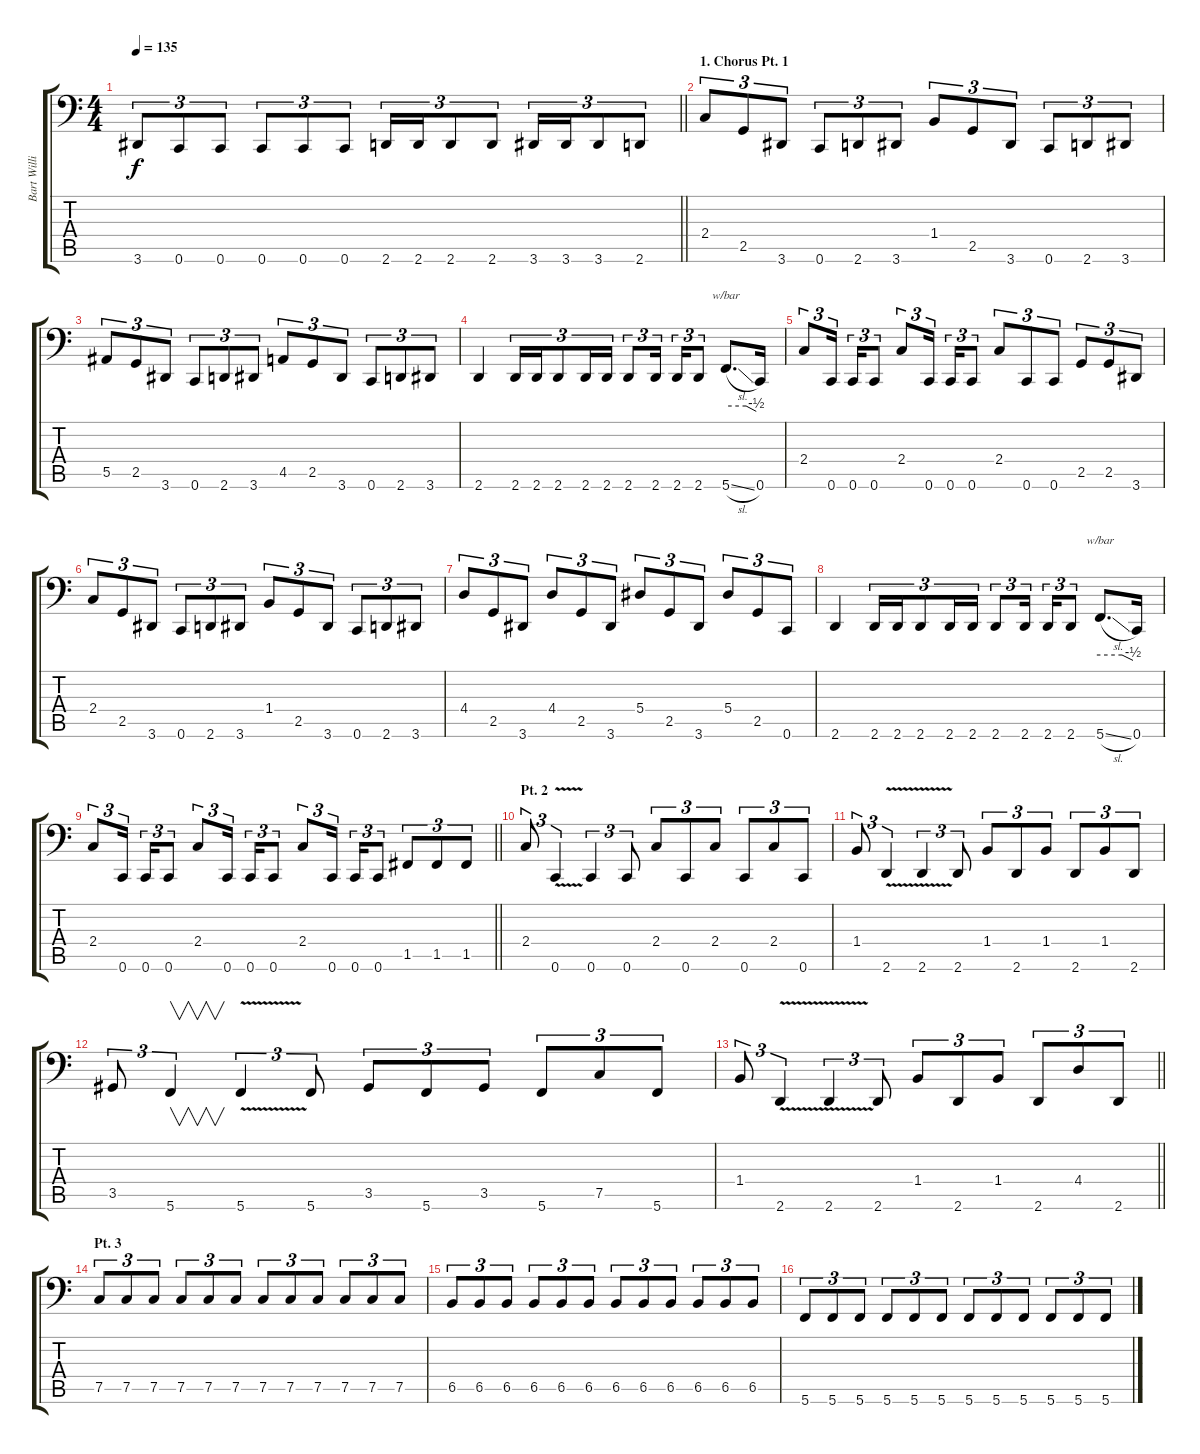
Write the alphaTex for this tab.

\track ("Bart Williams" "Bart Willi") {instrument electricbasspick}
\staff {score tabs}
\tuning (C3 G2 Eb2 Bb1 F1 C1) {hide}
\ts (4 4)
\tempo 135
\clef f4
\barLineRight lightlight
\ks c
3.6.8{tu (3 2) dy f} 0.6.8{tu (3 2)} 0.6.8{tu (3 2)} 0.6.8{tu (3 2)} 0.6.8{tu (3 2)} 0.6.8{tu (3 2)} 2.6.16{tu (3 2)} 2.6.16{tu (3 2)} 2.6.8{tu (3 2)} 2.6.8{tu (3 2)} 3.6.16{tu (3 2)} 3.6.16{tu (3 2)} 3.6.8{tu (3 2)} 2.6.8{tu (3 2)} |
\section ("" "1. Chorus Pt. 1")
2.4.8{tu (3 2)} 2.5.8{tu (3 2)} 3.6.8{tu (3 2)} 0.6.8{tu (3 2)} 2.6.8{tu (3 2)} 3.6.8{tu (3 2)} 1.4.8{tu (3 2)} 2.5.8{tu (3 2)} 3.6.8{tu (3 2)} 0.6.8{tu (3 2)} 2.6.8{tu (3 2)} 3.6.8{tu (3 2)} |
5.5.8{tu (3 2)} 2.5.8{tu (3 2)} 3.6.8{tu (3 2)} 0.6.8{tu (3 2)} 2.6.8{tu (3 2)} 3.6.8{tu (3 2)} 4.5.8{tu (3 2)} 2.5.8{tu (3 2)} 3.6.8{tu (3 2)} 0.6.8{tu (3 2)} 2.6.8{tu (3 2)} 3.6.8{tu (3 2)} |
2.6.4 2.6.16{tu (3 2)} 2.6.16{tu (3 2)} 2.6.8{tu (3 2)} 2.6.16{tu (3 2)} 2.6.16{tu (3 2)} 2.6.8{tu (3 2)} 2.6.16{tu (3 2) beam splitsecondary} 2.6.16{tu (3 2)} 2.6.8{tu (3 2)} 5.6{sl}.8{d tbe (custom default 0 0 40 0 60 -2)} 0.6.16 |
2.4.8{tu (3 2)} 0.6.16{tu (3 2) beam splitsecondary} 0.6.16{tu (3 2)} 0.6.8{tu (3 2)} 2.4.8{tu (3 2)} 0.6.16{tu (3 2) beam splitsecondary} 0.6.16{tu (3 2)} 0.6.8{tu (3 2)} 2.4.8{tu (3 2)} 0.6.8{tu (3 2)} 0.6.8{tu (3 2)} 2.5.8{tu (3 2)} 2.5.8{tu (3 2)} 3.6.8{tu (3 2)} |
2.4.8{tu (3 2)} 2.5.8{tu (3 2)} 3.6.8{tu (3 2)} 0.6.8{tu (3 2)} 2.6.8{tu (3 2)} 3.6.8{tu (3 2)} 1.4.8{tu (3 2)} 2.5.8{tu (3 2)} 3.6.8{tu (3 2)} 0.6.8{tu (3 2)} 2.6.8{tu (3 2)} 3.6.8{tu (3 2)} |
4.4.8{tu (3 2)} 2.5.8{tu (3 2)} 3.6.8{tu (3 2)} 4.4.8{tu (3 2)} 2.5.8{tu (3 2)} 3.6.8{tu (3 2)} 5.4.8{tu (3 2)} 2.5.8{tu (3 2)} 3.6.8{tu (3 2)} 5.4.8{tu (3 2)} 2.5.8{tu (3 2)} 0.6.8{tu (3 2)} |
2.6.4 2.6.16{tu (3 2)} 2.6.16{tu (3 2)} 2.6.8{tu (3 2)} 2.6.16{tu (3 2)} 2.6.16{tu (3 2)} 2.6.8{tu (3 2)} 2.6.16{tu (3 2) beam splitsecondary} 2.6.16{tu (3 2)} 2.6.8{tu (3 2)} 5.6{sl}.8{d tbe (custom default 0 0 40 0 60 -2)} 0.6.16 |
\barLineRight lightlight
2.4.8{tu (3 2)} 0.6.16{tu (3 2) beam splitsecondary} 0.6.16{tu (3 2)} 0.6.8{tu (3 2)} 2.4.8{tu (3 2)} 0.6.16{tu (3 2) beam splitsecondary} 0.6.16{tu (3 2)} 0.6.8{tu (3 2)} 2.4.8{tu (3 2)} 0.6.16{tu (3 2) beam splitsecondary} 0.6.16{tu (3 2)} 0.6.8{tu (3 2)} 1.5.8{tu (3 2)} 1.5.8{tu (3 2)} 1.5.8{tu (3 2)} |
\section ("" "Pt. 2")
2.4.8{tu (3 2)} 0.6{v}.4{tu (3 2)} 0.6.4{tu (3 2)} 0.6.8{tu (3 2)} 2.4.8{tu (3 2)} 0.6.8{tu (3 2)} 2.4.8{tu (3 2)} 0.6.8{tu (3 2)} 2.4.8{tu (3 2)} 0.6.8{tu (3 2)} |
1.4.8{tu (3 2)} 2.6{v}.4{tu (3 2)} 2.6{v}.4{tu (3 2)} 2.6.8{tu (3 2)} 1.4.8{tu (3 2)} 2.6.8{tu (3 2)} 1.4.8{tu (3 2)} 2.6.8{tu (3 2)} 1.4.8{tu (3 2)} 2.6.8{tu (3 2)} |
3.5.8{tu (3 2)} 5.6.4{v tu (3 2)} 5.6{v}.4{tu (3 2)} 5.6.8{tu (3 2)} 3.5.8{tu (3 2)} 5.6.8{tu (3 2)} 3.5.8{tu (3 2)} 5.6.8{tu (3 2)} 7.5.8{tu (3 2)} 5.6.8{tu (3 2)} |
\barLineRight lightlight
1.4.8{tu (3 2)} 2.6{v}.4{tu (3 2)} 2.6{v}.4{tu (3 2)} 2.6.8{tu (3 2)} 1.4.8{tu (3 2)} 2.6.8{tu (3 2)} 1.4.8{tu (3 2)} 2.6.8{tu (3 2)} 4.4.8{tu (3 2)} 2.6.8{tu (3 2)} |
\section ("" "Pt. 3")
7.5.8{tu (3 2)} 7.5.8{tu (3 2)} 7.5.8{tu (3 2)} 7.5.8{tu (3 2)} 7.5.8{tu (3 2)} 7.5.8{tu (3 2)} 7.5.8{tu (3 2)} 7.5.8{tu (3 2)} 7.5.8{tu (3 2)} 7.5.8{tu (3 2)} 7.5.8{tu (3 2)} 7.5.8{tu (3 2)} |
6.5.8{tu (3 2)} 6.5.8{tu (3 2)} 6.5.8{tu (3 2)} 6.5.8{tu (3 2)} 6.5.8{tu (3 2)} 6.5.8{tu (3 2)} 6.5.8{tu (3 2)} 6.5.8{tu (3 2)} 6.5.8{tu (3 2)} 6.5.8{tu (3 2)} 6.5.8{tu (3 2)} 6.5.8{tu (3 2)} |
5.6.8{tu (3 2)} 5.6.8{tu (3 2)} 5.6.8{tu (3 2)} 5.6.8{tu (3 2)} 5.6.8{tu (3 2)} 5.6.8{tu (3 2)} 5.6.8{tu (3 2)} 5.6.8{tu (3 2)} 5.6.8{tu (3 2)} 5.6.8{tu (3 2)} 5.6.8{tu (3 2)} 5.6.8{tu (3 2)}
